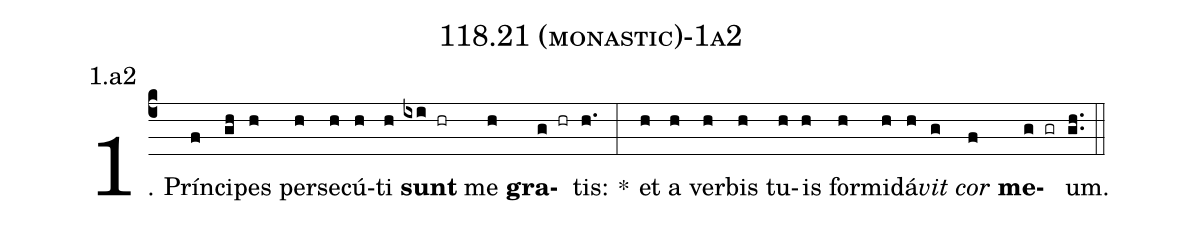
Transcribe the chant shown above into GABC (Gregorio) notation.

name: 118.21 (monastic)-1a2;
annotation: 1.a2;
%%
(c4)1. Prín(f)ci(gh)pes(h) per(h)se(h)cú(h)ti(h) <b>sunt</b>(ixi hr) me(h) <b>gra</b>(g hr)tis:(h.) *(:) et(h) a(h) ver(h)bis(h) tu(h)is(h) for(h)mi(h)dá(h)<i>vit</i>(g) <i>cor</i>(f) <b>me</b>(g gr)um.(gh..) (::)
